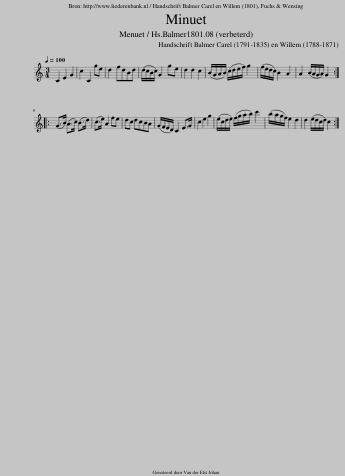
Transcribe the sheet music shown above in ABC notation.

X:1
L:1/8
Q:1/4=100
M:3/4
I:linebreak $
K:C
V:1 treble
V:1
 C2 E2 G2 | c2 C2 ge | d2 fdBd | (d/c/B/c/) G2 ge | d2 d2 c2 | %5
 (B/G/A/B/) (c/d/e/f/) g2 | (f/e/d/c/) B2 A2 | A2 (B/A/G/A/) G2 ::$ (G>B) (A>c) (B>d) | (c>e) A2 fe | %10
 dc dcBA | (G/F/E/D/) C2 E>G | c2 e2 g2 | (e/c/d/e/) (f/g/a/b/) c'2 | (b/a/g/f/) e2 d2 | %15
 d2 (e/d/c/d/) c2 :| %16
